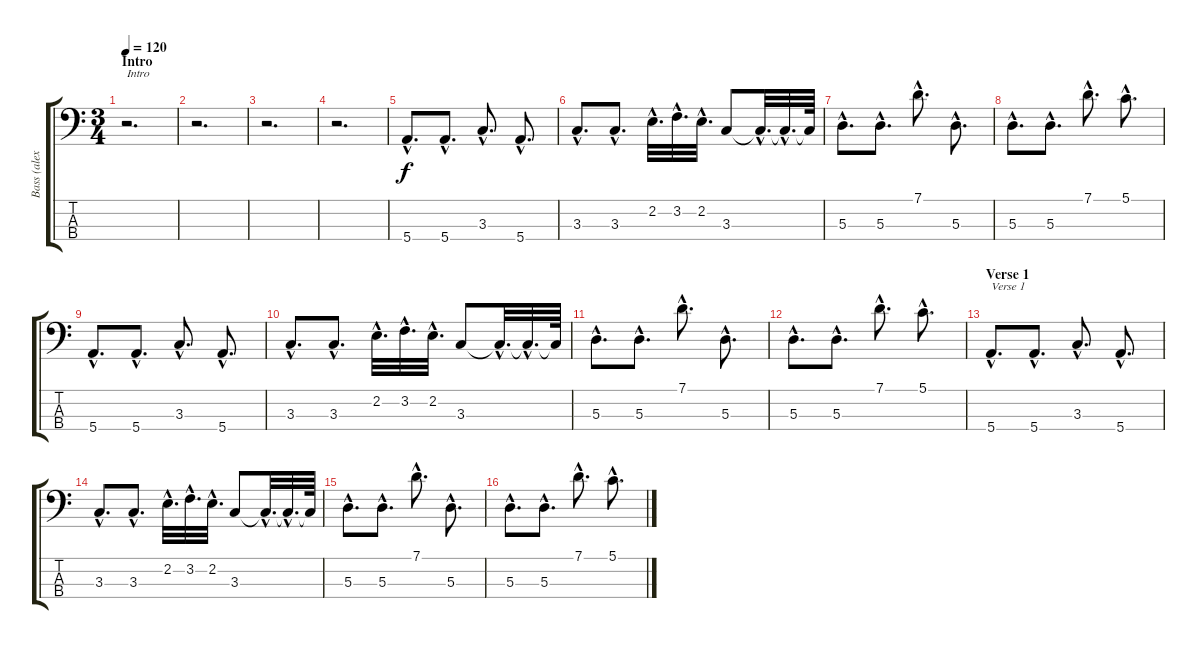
\track ("Bass (alex)" "Bass (alex") {instrument electricbasspick}
\staff {score tabs}
\tuning (G2 D2 A1 E1) {hide}
\ts (3 4)
\section ("" "Intro")
\tempo 120
\clef f4
\ks c
r.2{d txt "Intro" dy f instrument electricbasspick} |
r.2{d} |
r.2{d} |
r.2{d} |
5.4{hac}.8{d} 5.4{hac}.8{d} 3.3{hac}.8{d} 5.4{hac}.8{d} |
3.3{hac}.8{d} 3.3{hac}.8{d} 2.2{hac}.32{d} 3.2{hac}.32{d} 2.2{hac}.32{d} 3.3.8 3.3{hac t}.32{d} 3.3{hac t}.32{d} 3.3{t}.64 |
5.3{hac}.8{d} 5.3{hac}.8{d} 7.1{hac}.8{d} 5.3{hac}.8{d} |
5.3{hac}.8{d} 5.3{hac}.8{d} 7.1{hac}.8{d} 5.1{hac}.8{d} |
5.4{hac}.8{d} 5.4{hac}.8{d} 3.3{hac}.8{d} 5.4{hac}.8{d} |
3.3{hac}.8{d} 3.3{hac}.8{d} 2.2{hac}.32{d} 3.2{hac}.32{d} 2.2{hac}.32{d} 3.3.8 3.3{hac t}.32{d} 3.3{hac t}.32{d} 3.3{t}.64 |
5.3{hac}.8{d} 5.3{hac}.8{d} 7.1{hac}.8{d} 5.3{hac}.8{d} |
5.3{hac}.8{d} 5.3{hac}.8{d} 7.1{hac}.8{d} 5.1{hac}.8{d} |
\section ("" "Verse 1")
5.4{hac}.8{d txt "Verse 1"} 5.4{hac}.8{d} 3.3{hac}.8{d} 5.4{hac}.8{d} |
3.3{hac}.8{d} 3.3{hac}.8{d} 2.2{hac}.32{d} 3.2{hac}.32{d} 2.2{hac}.32{d} 3.3.8 3.3{hac t}.32{d} 3.3{hac t}.32{d} 3.3{t}.64 |
5.3{hac}.8{d} 5.3{hac}.8{d} 7.1{hac}.8{d} 5.3{hac}.8{d} |
5.3{hac}.8{d} 5.3{hac}.8{d} 7.1{hac}.8{d} 5.1{hac}.8{d}
